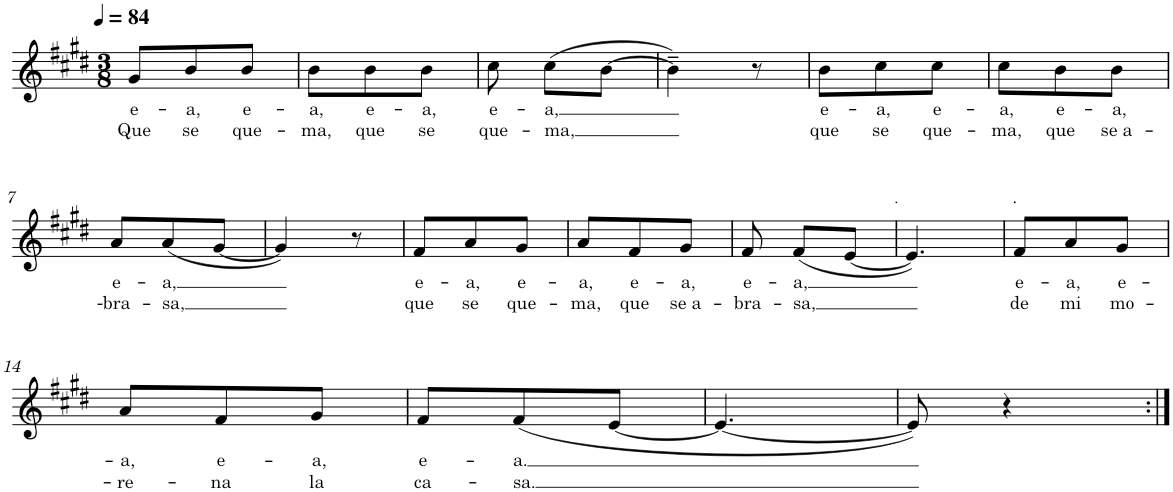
**kern	**text	**text
*part1	*part1	*part1
*staff1	*staff1	*staff1
*I"Nylon Guitar	*	*
*clefG2	*	*
*Trd7c12	*	*
*k[f#c#g#d#]	*	*
*M3/8	*	*
*MM84	*	*
=1	=1	=1
!	!LO:LY:b	!LO:LY:b
8g#/L	e-	Que
!	!LO:LY:b	!LO:LY:b
8b/	-a,	se
!	!LO:LY:b	!LO:LY:b
8b/J	e-	que-
=2	=2	=2
!	!LO:LY:b	!LO:LY:b
8b\L	-a,	-ma,
!	!LO:LY:b	!LO:LY:b
8b\	e-	que
!	!LO:LY:b	!LO:LY:b
8b\J	-a,	se
=3	=3	=3
!	!LO:LY:b	!LO:LY:b
8cc#\	e-	que-
!	!LO:LY:b	!LO:LY:b
(8cc#\L	-a,	-ma,
[8b\J	.	.
=4	=4	=4
4b~\])	.	.
8r	.	.
=5	=5	=5
!	!LO:LY:b	!LO:LY:b
8b\L	e-	que
!	!LO:LY:b	!LO:LY:b
8cc#\	-a,	se
!	!LO:LY:b	!LO:LY:b
8cc#\J	e-	que-
=6	=6	=6
!	!LO:LY:b	!LO:LY:b
8cc#\L	-a,	-ma,
!	!LO:LY:b	!LO:LY:b
8b\	e-	que
!	!LO:LY:b	!LO:LY:b
8b\J	-a,	se a-
!!LO:LB:g=z
=7	=7	=7
!	!LO:LY:b	!LO:LY:b
8a/L	e-	-bra-
!	!LO:LY:b	!LO:LY:b
(8a/	-a,	-sa,
[8g#/J	.	.
=8	=8	=8
4g#/])	.	.
8r	.	.
=9	=9	=9
!	!LO:LY:b	!LO:LY:b
8f#/L	e-	que
!	!LO:LY:b	!LO:LY:b
8a/	-a,	se
!	!LO:LY:b	!LO:LY:b
8g#/J	e-	que-
=10	=10	=10
!	!LO:LY:b	!LO:LY:b
8a/L	-a,	-ma,
!	!LO:LY:b	!LO:LY:b
8f#/	e-	que
!	!LO:LY:b	!LO:LY:b
8g#/J	-a,	se a-
=11	=11	=11
!	!LO:LY:b	!LO:LY:b
8f#/	e-	-bra-
!	!LO:LY:b	!LO:LY:b
(8f#/L	-a,	-sa,
[8e/J	.	.
!LO:TX:a:t=.	!	!
=12	=12	=12
4.e/])	.	.
=13	=13	=13
!LO:TX:a:t=.	!	!
!	!LO:LY:b	!LO:LY:b
8f#/L	e-	de
!	!LO:LY:b	!LO:LY:b
8a/	-a,	mi
!	!LO:LY:b	!LO:LY:b
8g#/J	e-	mo-
!!LO:LB:g=z
=14	=14	=14
!	!LO:LY:b	!LO:LY:b
8a/L	-a,	-re-
!	!LO:LY:b	!LO:LY:b
8f#/	e-	-na
!	!LO:LY:b	!LO:LY:b
8g#/J	-a,	la
=15	=15	=15
!	!LO:LY:b	!LO:LY:b
8f#/L	e-	ca-
!	!LO:LY:b	!LO:LY:b
(8f#/	-a.	-sa.
[8e/J	.	.
=16	=16	=16
4.e/_	.	.
=17	=17	=17
8e/])	.	.
4r	.	.
=:|!	=:|!	=:|!
*-	*-	*-
